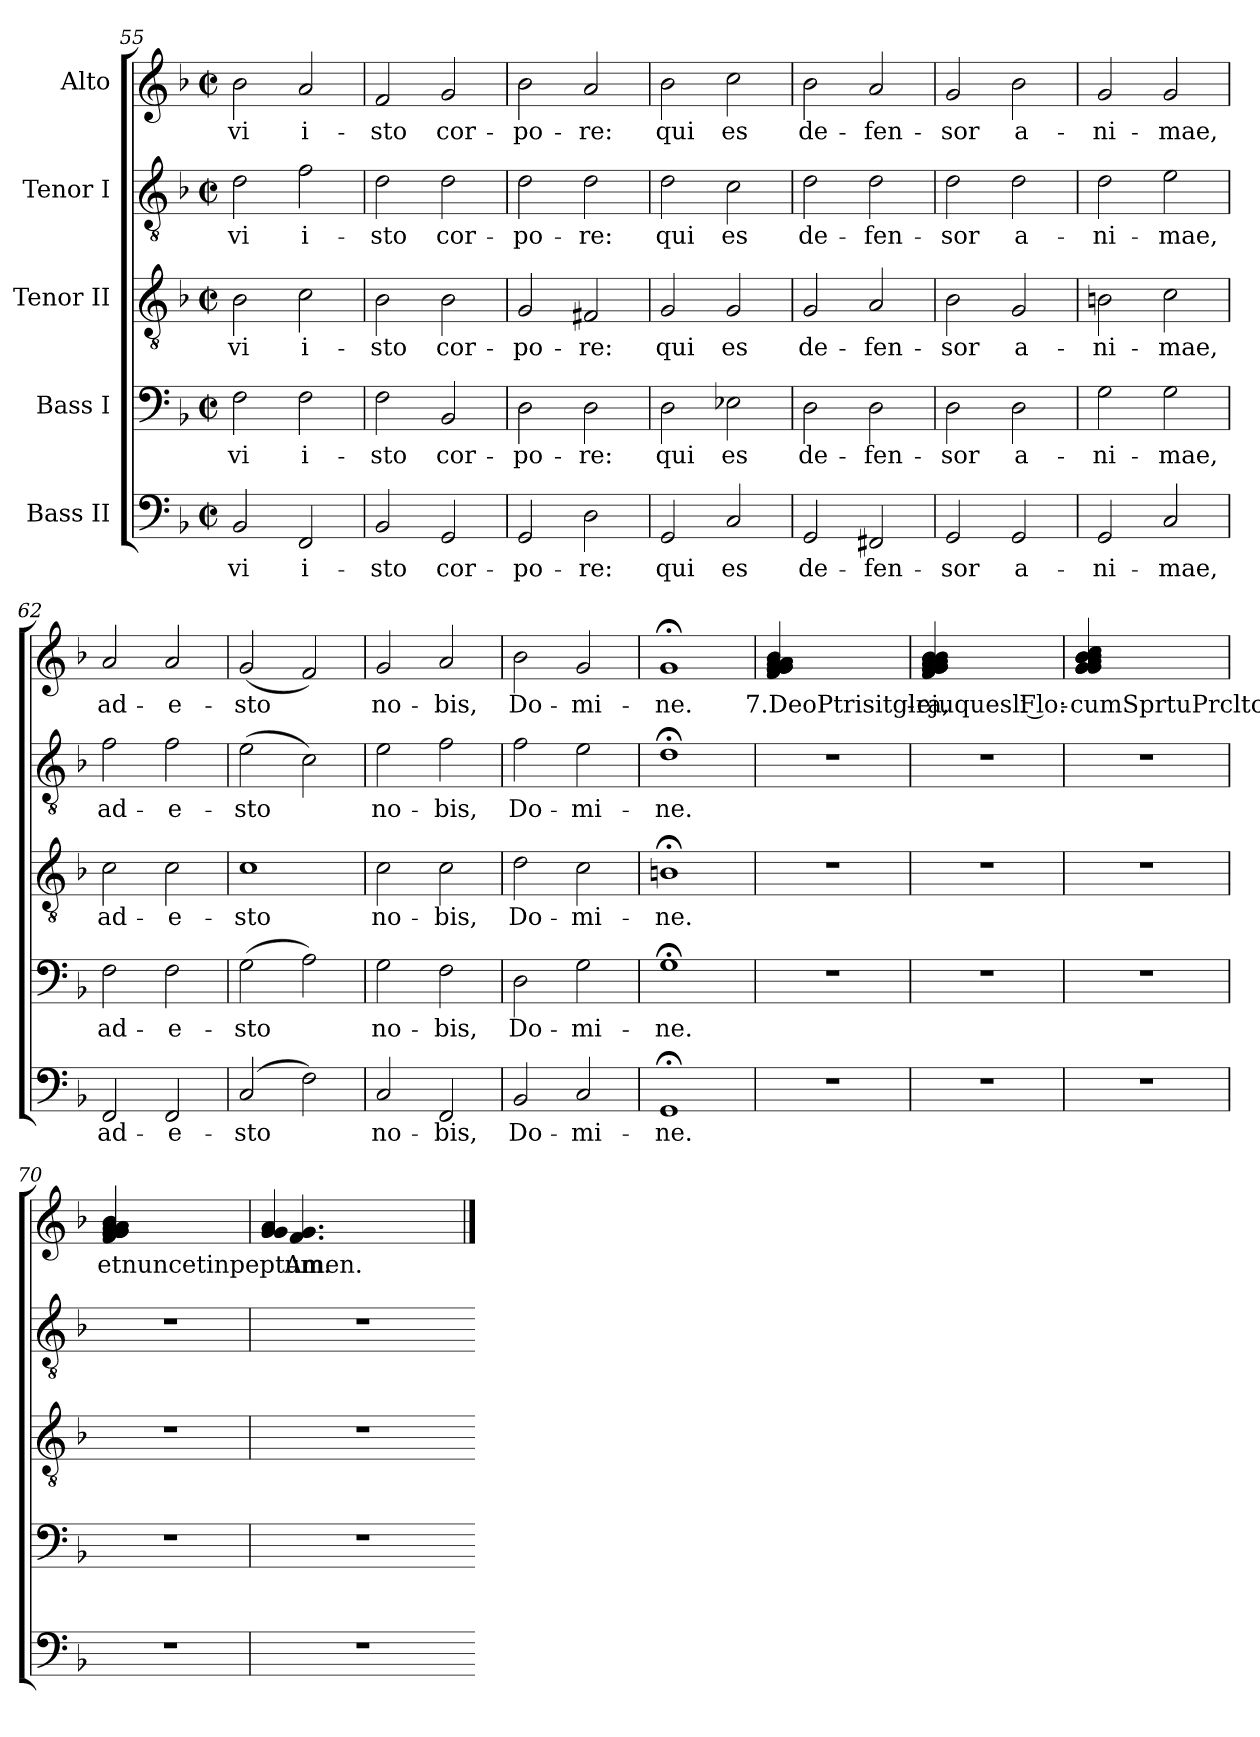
**kern	**text	**kern	**text	**kern	**text	**kern	**text	**kern	**text
*part5	*part5	*part4	*part4	*part3	*part3	*part2	*part2	*part1	*part1
*staff5	*staff5	*staff4	*staff4	*staff3	*staff3	*staff2	*staff2	*staff1	*staff1
*I"Bass II	*	*I"Bass I	*	*I"Tenor II	*	*I"Tenor I	*	*I"Alto	*
!!LO:PB:g=z
*clefF4	*	*clefF4	*	*clefGv2	*	*clefGv2	*	*clefG2	*
*k[b-]	*	*k[b-]	*	*k[b-]	*	*k[b-]	*	*k[b-]	*
*F:	*	*F:	*	*F:	*	*F:	*	*F:	*
*M2/2	*	*M2/2	*	*M2/2	*	*M2/2	*	*M2/2	*
*met(c|)	*	*met(c|)	*	*met(c|)	*	*met(c|)	*	*met(c|)	*
=55	=55	=55	=55	=55	=55	=55	=55	=55	=55
!	!LO:LY:b:rj	!	!LO:LY:b:rj	!	!LO:LY:b:rj	!	!LO:LY:b:rj	!	!LO:LY:b:rj
2BB-/	-vi	2F\	-vi	2B-\	-vi	2d\	-vi	2b-\	-vi
!	!LO:LY:b:rj	!	!LO:LY:b:rj	!	!LO:LY:b:rj	!	!LO:LY:b:rj	!	!LO:LY:b:rj
2FF/	i-	2F\	i-	2c\	i-	2f\	i-	2a/	i-
=56	=56	=56	=56	=56	=56	=56	=56	=56	=56
!	!LO:LY:b:rj	!	!LO:LY:b:rj	!	!LO:LY:b:rj	!	!LO:LY:b:rj	!	!LO:LY:b:rj
2BB-/	-sto	2F\	-sto	2B-\	-sto	2d\	-sto	2f/	-sto
!	!LO:LY:b:rj	!	!LO:LY:b:rj	!	!LO:LY:b:rj	!	!LO:LY:b:rj	!	!LO:LY:b:rj
2GG/	cor-	2BB-/	cor-	2B-\	cor-	2d\	cor-	2g/	cor-
=57	=57	=57	=57	=57	=57	=57	=57	=57	=57
!	!LO:LY:b:rj	!	!LO:LY:b:rj	!	!LO:LY:b:rj	!	!LO:LY:b:rj	!	!LO:LY:b:rj
2GG/	-po-	2D\	-po-	2G/	-po-	2d\	-po-	2b-\	-po-
!	!LO:LY:b:rj	!	!LO:LY:b:rj	!	!LO:LY:b:rj	!	!LO:LY:b:rj	!	!LO:LY:b:rj
2D\	-re:	2D\	-re:	2F#X/	-re:	2d\	-re:	2a/	-re:
=58	=58	=58	=58	=58	=58	=58	=58	=58	=58
!	!LO:LY:b:rj	!	!LO:LY:b:rj	!	!LO:LY:b:rj	!	!LO:LY:b:rj	!	!LO:LY:b:rj
2GG/	qui	2D\	qui	2G/	qui	2d\	qui	2b-\	qui
!	!LO:LY:b:rj	!	!LO:LY:b:rj	!	!LO:LY:b:rj	!	!LO:LY:b:rj	!	!LO:LY:b:rj
2C/	es	2E-X\	es	2G/	es	2c\	es	2cc\	es
=59	=59	=59	=59	=59	=59	=59	=59	=59	=59
!	!LO:LY:b:rj	!	!LO:LY:b:rj	!	!LO:LY:b:rj	!	!LO:LY:b:rj	!	!LO:LY:b:rj
2GG/	de-	2D\	de-	2G/	de-	2d\	de-	2b-\	de-
!	!LO:LY:b:rj	!	!LO:LY:b:rj	!	!LO:LY:b:rj	!	!LO:LY:b:rj	!	!LO:LY:b:rj
2FF#X/	-fen-	2D\	-fen-	2A/	-fen-	2d\	-fen-	2a/	-fen-
=60	=60	=60	=60	=60	=60	=60	=60	=60	=60
!	!LO:LY:b:rj	!	!LO:LY:b:rj	!	!LO:LY:b:rj	!	!LO:LY:b:rj	!	!LO:LY:b:rj
2GG/	-sor	2D\	-sor	2B-\	-sor	2d\	-sor	2g/	-sor
!	!LO:LY:b:rj	!	!LO:LY:b:rj	!	!LO:LY:b:rj	!	!LO:LY:b:rj	!	!LO:LY:b:rj
2GG/	a-	2D\	a-	2G/	a-	2d\	a-	2b-\	a-
!!LO:LB:g=z
=61	=61	=61	=61	=61	=61	=61	=61	=61	=61
!	!LO:LY:b:rj	!	!LO:LY:b:rj	!	!LO:LY:b:rj	!	!LO:LY:b:rj	!	!LO:LY:b:rj
2GG/	-ni-	2G\	-ni-	2Bn\	-ni-	2d\	-ni-	2g/	-ni-
!	!LO:LY:b:rj	!	!LO:LY:b:rj	!	!LO:LY:b:rj	!	!LO:LY:b:rj	!	!LO:LY:b:rj
2C/	-mae,	2G\	-mae,	2c\	-mae,	2e\	-mae,	2g/	-mae,
=62	=62	=62	=62	=62	=62	=62	=62	=62	=62
!	!LO:LY:b:rj	!	!LO:LY:b:rj	!	!LO:LY:b:rj	!	!LO:LY:b:rj	!	!LO:LY:b:rj
2FF/	ad-	2F\	ad-	2c\	ad-	2f\	ad-	2a/	ad-
!	!LO:LY:b:rj	!	!LO:LY:b:rj	!	!LO:LY:b:rj	!	!LO:LY:b:rj	!	!LO:LY:b:rj
2FF/	-e-	2F\	-e-	2c\	-e-	2f\	-e-	2a/	-e-
=63	=63	=63	=63	=63	=63	=63	=63	=63	=63
!	!LO:LY:b:rj	!	!LO:LY:b:rj	!	!LO:LY:b:rj	!	!LO:LY:b:rj	!	!LO:LY:b:rj
(>2C/	-sto	(>2G\	-sto	1c	-sto	(>2e\	-sto	(<2g/	-sto
!	!LO:LY:b:rj	!	!LO:LY:b:rj	!	!	!	!LO:LY:b:rj	!	!LO:LY:b:rj
2F\)	.	2A\)	.	.	.	2c\)	.	2f/)	.
=64	=64	=64	=64	=64	=64	=64	=64	=64	=64
!	!LO:LY:b:rj	!	!LO:LY:b:rj	!	!LO:LY:b:rj	!	!LO:LY:b:rj	!	!LO:LY:b:rj
2C/	no-	2G\	no-	2c\	no-	2e\	no-	2g/	no-
!	!LO:LY:b:rj	!	!LO:LY:b:rj	!	!LO:LY:b:rj	!	!LO:LY:b:rj	!	!LO:LY:b:rj
2FF/	-bis,	2F\	-bis,	2c\	-bis,	2f\	-bis,	2a/	-bis,
=65	=65	=65	=65	=65	=65	=65	=65	=65	=65
!	!LO:LY:b:rj	!	!LO:LY:b:rj	!	!LO:LY:b:rj	!	!LO:LY:b:rj	!	!LO:LY:b:rj
2BB-/	Do-	2D\	Do-	2d\	Do-	2f\	Do-	2b-\	Do-
!	!LO:LY:b:rj	!	!LO:LY:b:rj	!	!LO:LY:b:rj	!	!LO:LY:b:rj	!	!LO:LY:b:rj
2C/	-mi-	2G\	-mi-	2c\	-mi-	2e\	-mi-	2g/	-mi-
=66	=66	=66	=66	=66	=66	=66	=66	=66	=66
!	!LO:LY:b:rj	!	!LO:LY:b:rj	!	!LO:LY:b:rj	!	!LO:LY:b:rj	!	!LO:LY:b:rj
1GG;<	-ne.	1G;<	-ne.	1Bn;<	-ne.	1d;<	-ne.	1g;<	-ne.
!!LO:PB:g=z
=67	=67	=67	=67	=67	=67	=67	=67	=67	=67
!	!	!	!	!	!	!	!	!	!LO:LY:b:rj
1r	.	1r	.	1r	.	1r	.	(<4b-/ 4a/ 4a/ 4a/ 4g/ 4g/ 4g/ 4f/ 4g/	7.DeoPtrisitglra,-
.	.	.	.	.	.	.	.	2.ryy	.
=68	=68	=68	=68	=68	=68	=68	=68	=68	=68
!	!	!	!	!	!	!	!	!	!LO:LY:b:rj
1r	.	1r	.	1r	.	1r	.	4b-/ 4b-/ 4a/ 4g/ 4g/ 4g/ 4f/ 4a/	-ejuquesli Flo:-
.	.	.	.	.	.	.	.	2.ryy	.
!!LO:LB:g=z
=69	=69	=69	=69	=69	=69	=69	=69	=69	=69
!	!	!	!	!	!	!	!	!	!LO:LY:b:rj
1r	.	1r	.	1r	.	1r	.	4cc/ 4b-/ 4b-/ 4b-/ 4a/ 4g/ 4g/ 4g/	-cumSprtuPrclto:
.	.	.	.	.	.	.	.	2.ryy	.
=70	=70	=70	=70	=70	=70	=70	=70	=70	=70
!	!	!	!	!	!	!	!	!	!LO:LY:b:rj
1r	.	1r	.	1r	.	1r	.	(<4b-/ 4a/ 4a/ 4a/ 4g/ 4g/ 4g/ 4f/ 4g/	etnuncetinpeptum.
.	.	.	.	.	.	.	.	2.ryy	.
=71	=71	=71	=71	=71	=71	=71	=71	=71	=71
*	*	*	*	*	*	*	*	*^	*
!	!	!	!	!	!	!	!	!	!	!LO:LY:b:rj
1r	.	1r	.	1r	.	1r	.	(<4.f/ 4.g/	4a/ 4g/ 4g/	Amen.-
.	.	.	.	.	.	.	.	.	2ryy	.
.	.	.	.	.	.	.	.	2ryy	.	.
.	.	.	.	.	.	.	.	.	8ryy	.
.	.	.	.	.	.	.	.	8ryy	8ryy	.
*	*	*	*	*	*	*	*	*v	*v	*
=	==	=	==	=	==	=	==	==	==
*-	*-	*-	*-	*-	*-	*-	*-	*-	*-
